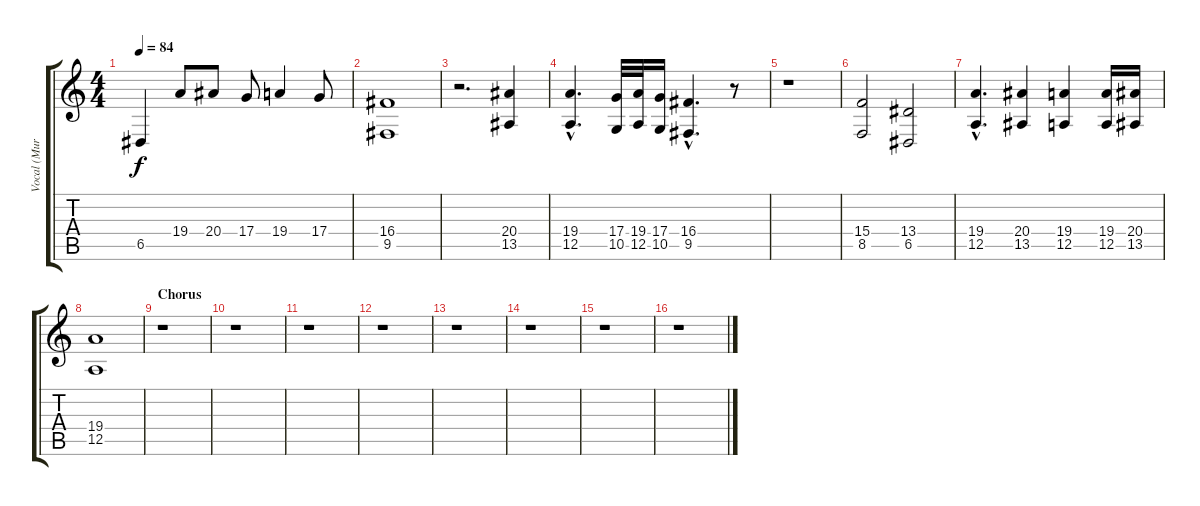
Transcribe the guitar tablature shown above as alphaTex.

\track ("Vocal (Murat)" "Vocal (Mur") {instrument lead2sawtooth}
\staff {score tabs}
\tuning (E4 B3 G3 D3 A2 E2) {hide}
\ts (4 4)
\tempo 84
\clef g2
\ks c
6.5{t}.4{dy f} 19.4.8 20.4.8 17.4.8 19.4.4 17.4.8 |
(16.4 9.5).1 |
r.2{d} (20.4 13.5).4 |
(19.4{hac} 12.5{hac}).4{d} (17.4 10.5).32 (19.4 12.5).32 (17.4 10.5).16 (16.4{hac} 9.5{hac}).4{d} r.8 |
r.1 |
(15.4 8.5).2 (13.4 6.5).2 |
(19.4{hac} 12.5{hac}).4{d} (20.4 13.5).4 (19.4 12.5).4 (19.4 12.5).16 (20.4 13.5).16 |
(19.4 12.5).1 |
\section ("" "Chorus")
r.1 |
r.1 |
r.1 |
r.1 |
r.1 |
r.1 |
r.1 |
r.1
